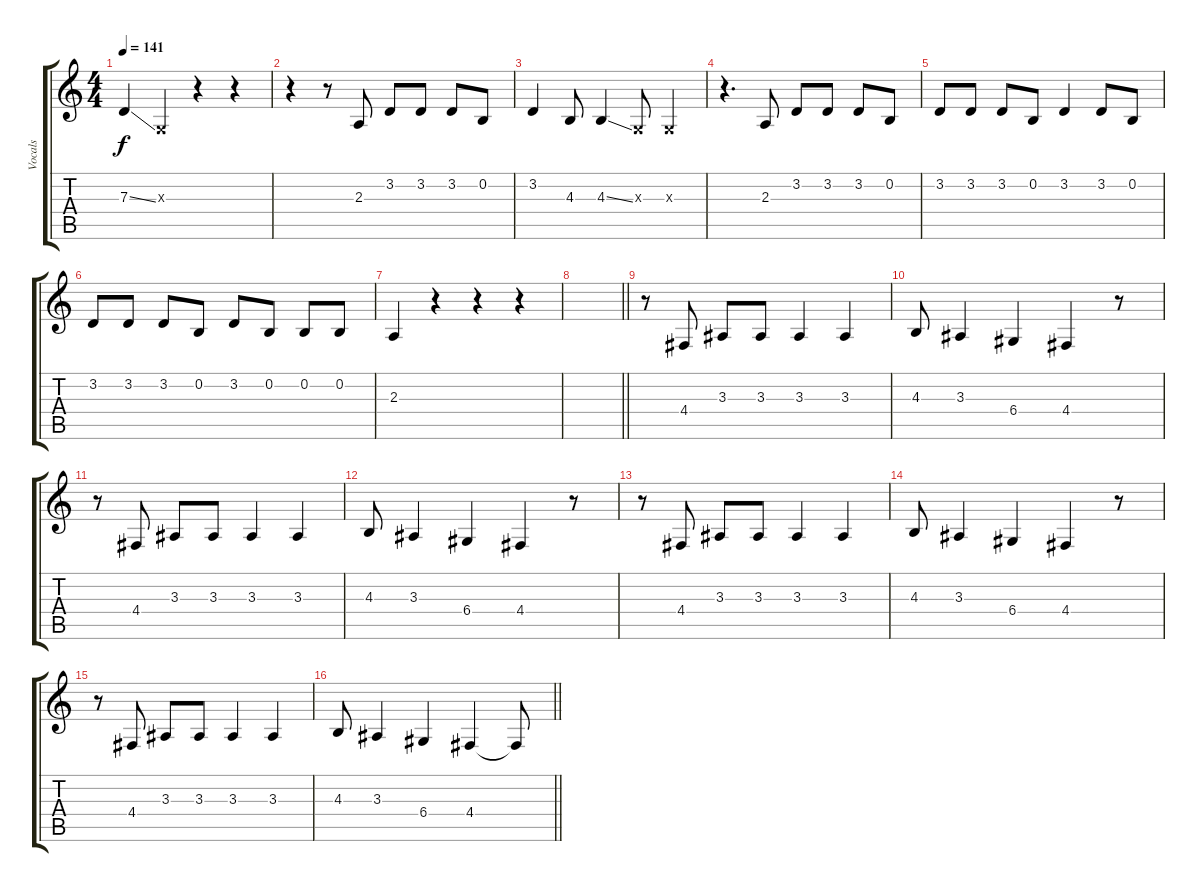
\track ("Vocals" "Vocals") {instrument clarinet}
\staff {score tabs}
\tuning (E4 B3 G3 D3 A2 E2) {hide}
\ts (4 4)
\tempo 141
\clef g2
\ks c
7.3{ss}.4{dy f} 0.3{x}.4 r.4 r.4 |
r.4 r.8 2.3.8 3.2.8 3.2.8 3.2.8 0.2.8 |
3.2.4 4.3.8 4.3{ss}.4 0.3{x}.8 0.3{x}.4 |
r.4{d} 2.3.8 3.2.8 3.2.8 3.2.8 0.2.8 |
3.2.8 3.2.8 3.2.8 0.2.8 3.2.4 3.2.8 0.2.8 |
3.2.8 3.2.8 3.2.8 0.2.8 3.2.8 0.2.8 0.2.8 0.2.8 |
2.3.4 r.4 r.4 r.4 |
\barLineRight lightlight
|
r.8 4.4.8 3.3.8 3.3.8 3.3.4 3.3.4 |
4.3.8 3.3.4 6.4.4 4.4.4 r.8 |
r.8 4.4.8 3.3.8 3.3.8 3.3.4 3.3.4 |
4.3.8 3.3.4 6.4.4 4.4.4 r.8 |
r.8 4.4.8 3.3.8 3.3.8 3.3.4 3.3.4 |
4.3.8 3.3.4 6.4.4 4.4.4 r.8 |
r.8 4.4.8 3.3.8 3.3.8 3.3.4 3.3.4 |
\barLineRight lightlight
4.3.8 3.3.4 6.4.4 4.4.4 4.4{t}.8
